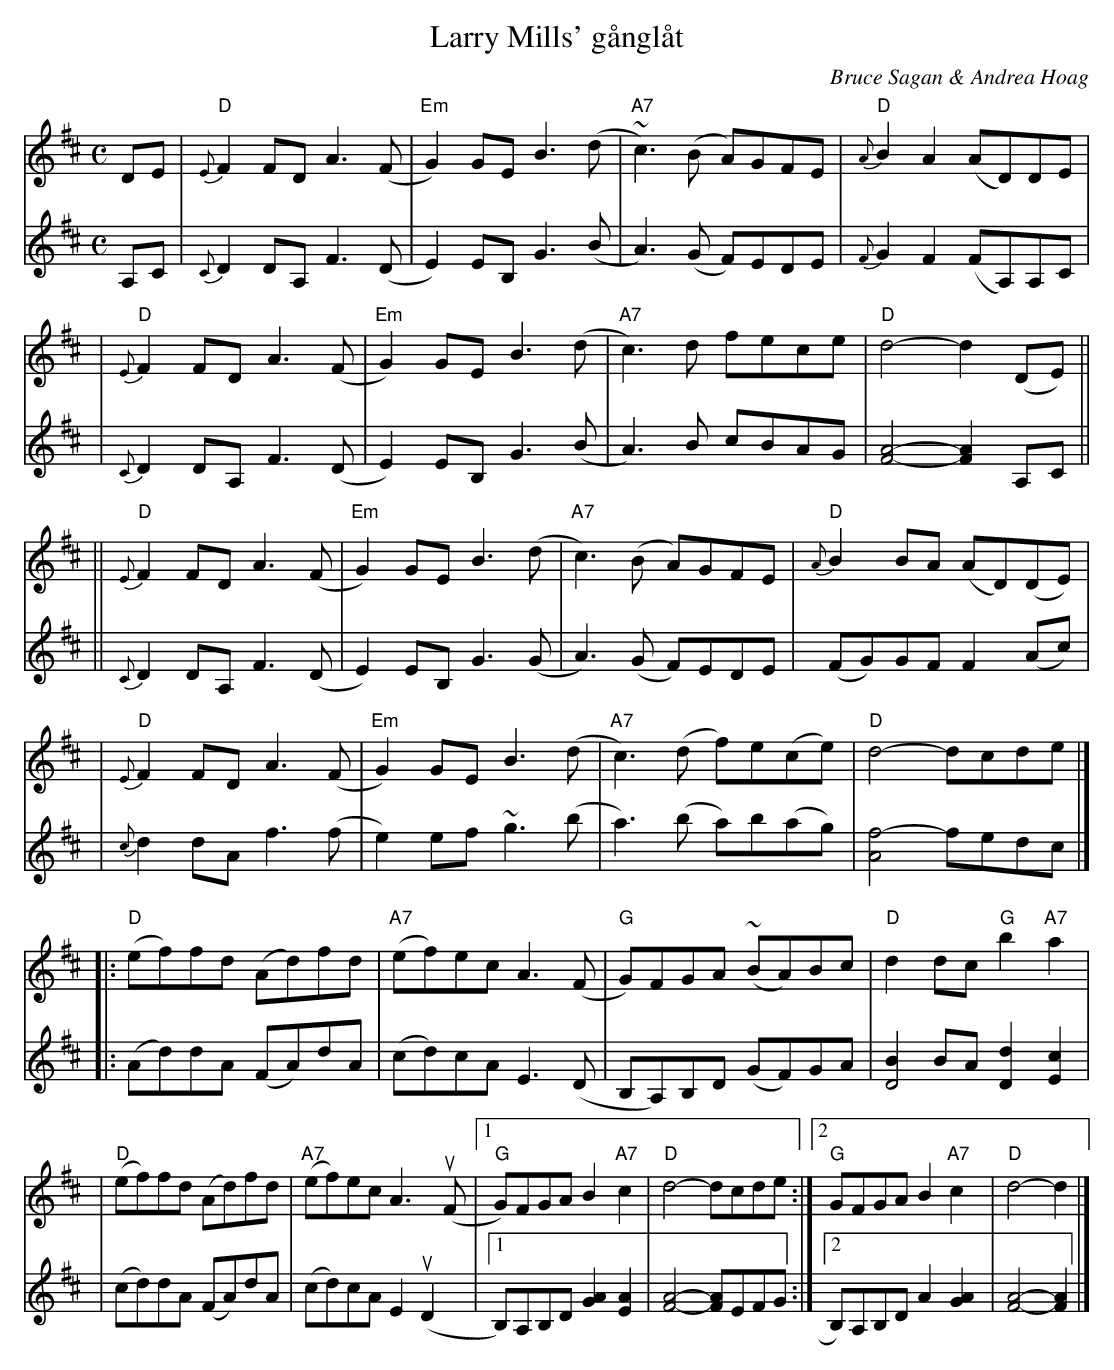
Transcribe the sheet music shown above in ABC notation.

X:1
T: Larry Mills' g\aangl\aat
O: Bruce Sagan & Andrea Hoag
M: C
L: 1/8
K: D
V: 1
DE \
|  "D"{E}F2FD A3(F | "Em"G2)GE B3(d | "A7"~c3)(B A)GFE | "D"{A}B2A2 (AD)DE |
|  "D"{E}F2FD A3(F | "Em"G2)GE B3(d | "A7"c3)d fece | "D"d4- d2(DE) ||
|| "D"{E}F2FD A3(F | "Em"G2)GE B3(d | "A7"c3)(B A)GFE | "D"{A}B2BA (AD)(DE) |
|  "D"{E}F2FD A3(F | "Em"G2)GE B3(d | "A7"c3)(d f)e(ce) | "D"d4- dcde |]
|: "D"(ef)fd (Ad)fd | "A7"(ef)ec A3(F | "G"G)FGA (~BA)Bc | "D"d2dc "G"b2"A7"a2 |
|  "D"(ef)fd (Ad)fd | "A7"(ef)ec A3(uF |1 "G"G)FGA B2"A7"c2 | "D"d4- dcde \
                                :|2 "G"GFGA B2"A7"c2 | "D"d4- d2 |]
V: 2
M: C
L: 1/8
K: D
A,C \
|  {C}D2DA, F3(D | E2)EB, G3(B | A3)(G F)EDE | {F}G2F2 (FA,)A,C |
|  {C}D2DA, F3(D | E2)EB, G3(B | A3)B   cBAG | [A4-F4-] [A2F2] A,C ||
|| {C}D2DA, F3(D | E2)EB, G3(G | A3)(G F)EDE | (FG)GF F2(Ac) |
|  {c}d2dA  f3(f | e2)ef ~g3(b | a3)(b a)b(ag) | [f4-A4] fedc |]
|: (Ad)dA (FA)dA | (cd)cA E3(D | B,A,)B,D (GF)GA | [B2D4]BA [d2D2][c2E2] |
|  (cd)dA (FA)dA | (cd)cA E2(uD2 |1 B,)A,B,D [A2G2][A2E2] | [A4-F4-] [AF]EFG \
                               :|2 B,)A,B,D A2[A2G2] | [A4-F4-] [A2F2] |]
